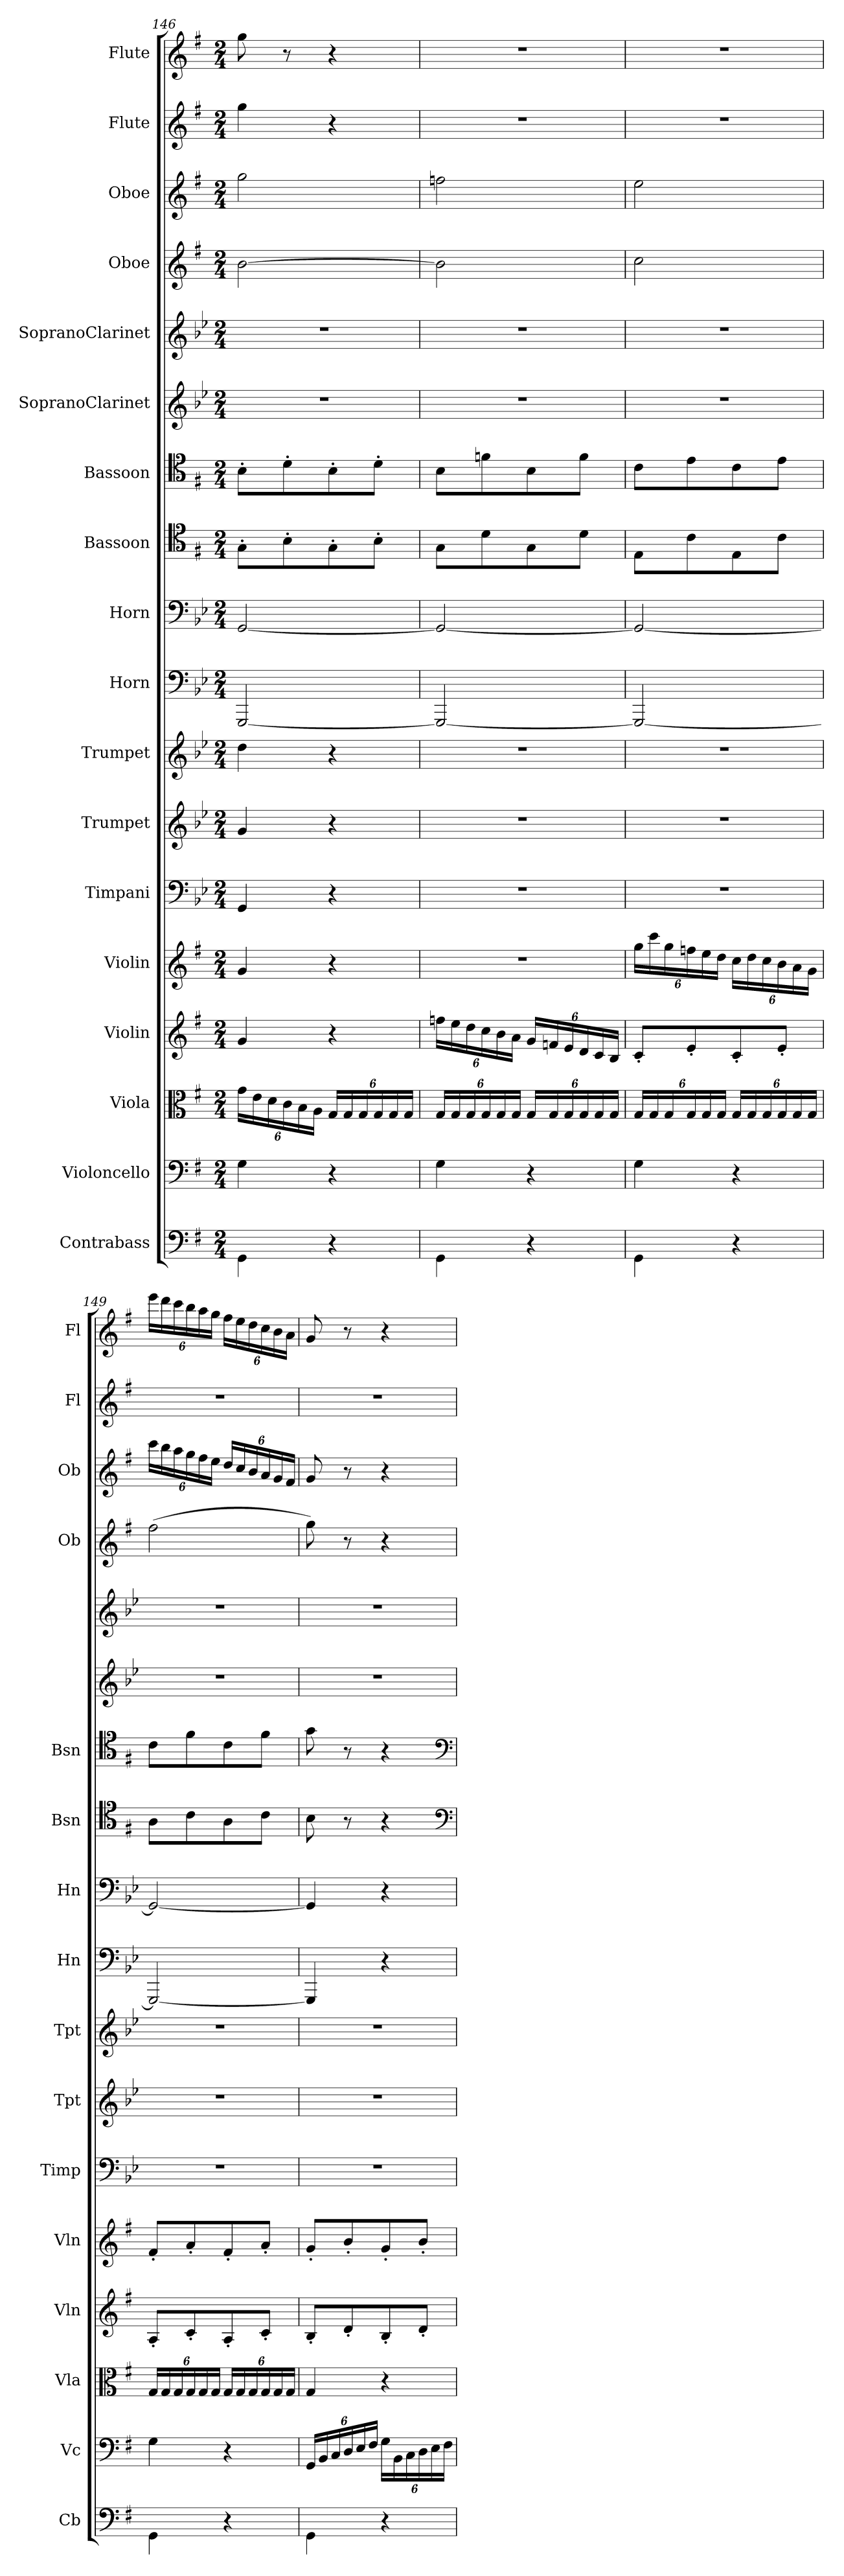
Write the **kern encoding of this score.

**kern	**kern	**kern	**kern	**kern	**kern	**kern	**kern	**kern	**kern	**kern	**kern	**kern	**kern	**kern	**kern	**kern	**kern
*part18	*part17	*part16	*part15	*part14	*part13	*part12	*part11	*part10	*part9	*part8	*part7	*part6	*part5	*part4	*part3	*part2	*part1
*staff18	*staff17	*staff16	*staff15	*staff14	*staff13	*staff12	*staff11	*staff10	*staff9	*staff8	*staff7	*staff6	*staff5	*staff4	*staff3	*staff2	*staff1
*I"Contrabass	*I"Violoncello	*I"Viola	*I"Violin	*I"Violin	*I"Timpani	*I"Trumpet	*I"Trumpet	*I"Horn	*I"Horn	*I"Bassoon	*I"Bassoon	*I"SopranoClarinet	*I"SopranoClarinet	*I"Oboe	*I"Oboe	*I"Flute	*I"Flute
*I'Cb	*I'Vc	*I'Vla	*I'Vln	*I'Vln	*I'Timp	*I'Tpt	*I'Tpt	*I'Hn	*I'Hn	*I'Bsn	*I'Bsn	*	*	*I'Ob	*I'Ob	*I'Fl	*I'Fl
*clefF4	*clefF4	*clefC3	*clefG2	*clefG2	*clefF4	*clefG2	*clefG2	*clefF4	*clefF4	*clefC4	*clefC4	*clefG2	*clefG2	*clefG2	*clefG2	*clefG2	*clefG2
*k[f#]	*k[f#]	*k[f#]	*k[f#]	*k[f#]	*k[b-e-]	*k[b-e-]	*k[b-e-]	*k[b-e-]	*k[b-e-]	*k[f#]	*k[f#]	*k[b-e-]	*k[b-e-]	*k[f#]	*k[f#]	*k[f#]	*k[f#]
*M2/4	*M2/4	*M2/4	*M2/4	*M2/4	*M2/4	*M2/4	*M2/4	*M2/4	*M2/4	*M2/4	*M2/4	*M2/4	*M2/4	*M2/4	*M2/4	*M2/4	*M2/4
=146	=146	=146	=146	=146	=146	=146	=146	=146	=146	=146	=146	=146	=146	=146	=146	=146	=146
4GG\	4G\	24g\LL	4g/	4g/	4GG/	4g/	4dd\	[2GGG/	[2GG/	8G'\L	8B'\L	2r	2r	[2b\	2gg\	4gg\	8gg\
.	.	24e\	.	.	.	.	.	.	.	.	.	.	.	.	.	.	.
.	.	24d\	.	.	.	.	.	.	.	.	.	.	.	.	.	.	.
.	.	24c\	.	.	.	.	.	.	.	8B'\	8d'\	.	.	.	.	.	8r
.	.	24B\	.	.	.	.	.	.	.	.	.	.	.	.	.	.	.
.	.	24A\JJ	.	.	.	.	.	.	.	.	.	.	.	.	.	.	.
4r	4r	24G/LL	4r	4r	4r	4r	4r	.	.	8G'\	8B'\	.	.	.	.	4r	4r
.	.	24G/	.	.	.	.	.	.	.	.	.	.	.	.	.	.	.
.	.	24G/	.	.	.	.	.	.	.	.	.	.	.	.	.	.	.
.	.	24G/	.	.	.	.	.	.	.	8B'\J	8d'\J	.	.	.	.	.	.
.	.	24G/	.	.	.	.	.	.	.	.	.	.	.	.	.	.	.
.	.	24G/JJ	.	.	.	.	.	.	.	.	.	.	.	.	.	.	.
=147	=147	=147	=147	=147	=147	=147	=147	=147	=147	=147	=147	=147	=147	=147	=147	=147	=147
4GG\	4G\	24G/LL	24ffn\LL	2r	2r	2r	2r	2GGG/_	2GG/_	8G\L	8B\L	2r	2r	2b\]	2ffn\	2r	2r
.	.	24G/	24ee\	.	.	.	.	.	.	.	.	.	.	.	.	.	.
.	.	24G/	24dd\	.	.	.	.	.	.	.	.	.	.	.	.	.	.
.	.	24G/	24cc\	.	.	.	.	.	.	8d\	8fn\	.	.	.	.	.	.
.	.	24G/	24b\	.	.	.	.	.	.	.	.	.	.	.	.	.	.
.	.	24G/JJ	24a\JJ	.	.	.	.	.	.	.	.	.	.	.	.	.	.
4r	4r	24G/LL	24g/LL	.	.	.	.	.	.	8G\	8B\	.	.	.	.	.	.
.	.	24G/	24fn/	.	.	.	.	.	.	.	.	.	.	.	.	.	.
.	.	24G/	24e/	.	.	.	.	.	.	.	.	.	.	.	.	.	.
.	.	24G/	24d/	.	.	.	.	.	.	8d\J	8f\J	.	.	.	.	.	.
.	.	24G/	24c/	.	.	.	.	.	.	.	.	.	.	.	.	.	.
.	.	24G/JJ	24B/JJ	.	.	.	.	.	.	.	.	.	.	.	.	.	.
=148	=148	=148	=148	=148	=148	=148	=148	=148	=148	=148	=148	=148	=148	=148	=148	=148	=148
4GG\	4G\	24G/LL	8c'/L	24gg\LL	2r	2r	2r	2GGG/_	2GG/_	8E\L	8c\L	2r	2r	2cc\	2ee\	2r	2r
.	.	24G/	.	24ccc\	.	.	.	.	.	.	.	.	.	.	.	.	.
.	.	24G/	.	24gg\	.	.	.	.	.	.	.	.	.	.	.	.	.
.	.	24G/	8e'/	24ffn\	.	.	.	.	.	8c\	8e\	.	.	.	.	.	.
.	.	24G/	.	24ee\	.	.	.	.	.	.	.	.	.	.	.	.	.
.	.	24G/JJ	.	24dd\JJ	.	.	.	.	.	.	.	.	.	.	.	.	.
4r	4r	24G/LL	8c'/	24cc\LL	.	.	.	.	.	8E\	8c\	.	.	.	.	.	.
.	.	24G/	.	24dd\	.	.	.	.	.	.	.	.	.	.	.	.	.
.	.	24G/	.	24cc\	.	.	.	.	.	.	.	.	.	.	.	.	.
.	.	24G/	8e'/J	24b\	.	.	.	.	.	8c\J	8e\J	.	.	.	.	.	.
.	.	24G/	.	24a\	.	.	.	.	.	.	.	.	.	.	.	.	.
.	.	24G/JJ	.	24g\JJ	.	.	.	.	.	.	.	.	.	.	.	.	.
=149	=149	=149	=149	=149	=149	=149	=149	=149	=149	=149	=149	=149	=149	=149	=149	=149	=149
4GG\	4G\	24G/LL	8A'/L	8f#'/L	2r	2r	2r	2GGG/_	2GG/_	8A\L	8c\L	2r	2r	(2ff#\	24ccc\LL	2r	24eee\LL
.	.	24G/	.	.	.	.	.	.	.	.	.	.	.	.	24bb\	.	24ddd\
.	.	24G/	.	.	.	.	.	.	.	.	.	.	.	.	24aa\	.	24ccc\
.	.	24G/	8c'/	8a'/	.	.	.	.	.	8c\	8f#\	.	.	.	24gg\	.	24bb\
.	.	24G/	.	.	.	.	.	.	.	.	.	.	.	.	24ff#\	.	24aa\
.	.	24G/JJ	.	.	.	.	.	.	.	.	.	.	.	.	24ee\JJ	.	24gg\JJ
4r	4r	24G/LL	8A'/	8f#'/	.	.	.	.	.	8A\	8c\	.	.	.	24dd/LL	.	24ff#\LL
.	.	24G/	.	.	.	.	.	.	.	.	.	.	.	.	24cc/	.	24ee\
.	.	24G/	.	.	.	.	.	.	.	.	.	.	.	.	24b/	.	24dd\
.	.	24G/	8c'/J	8a'/J	.	.	.	.	.	8c\J	8f#\J	.	.	.	24a/	.	24cc\
.	.	24G/	.	.	.	.	.	.	.	.	.	.	.	.	24g/	.	24b\
.	.	24G/JJ	.	.	.	.	.	.	.	.	.	.	.	.	24f#/JJ	.	24a\JJ
=150	=150	=150	=150	=150	=150	=150	=150	=150	=150	=150	=150	=150	=150	=150	=150	=150	=150
4GG\	24GG/LL	4G/	8B'/L	8g'/L	2r	2r	2r	4GGG/]	4GG/]	8B\	8g\	2r	2r	8gg\)	8g/	2r	8g/
.	24BB/	.	.	.	.	.	.	.	.	.	.	.	.	.	.	.	.
.	24C/	.	.	.	.	.	.	.	.	.	.	.	.	.	.	.	.
.	24D/	.	8d'/	8b'/	.	.	.	.	.	8r	8r	.	.	8r	8r	.	8r
.	24E/	.	.	.	.	.	.	.	.	.	.	.	.	.	.	.	.
.	24F#/JJ	.	.	.	.	.	.	.	.	.	.	.	.	.	.	.	.
4r	24G\LL	4r	8B'/	8g'/	.	.	.	4r	4r	4r	4r	.	.	4r	4r	.	4r
.	24BB\	.	.	.	.	.	.	.	.	.	.	.	.	.	.	.	.
.	24C\	.	.	.	.	.	.	.	.	.	.	.	.	.	.	.	.
.	24D\	.	8d'/J	8b'/J	.	.	.	.	.	.	.	.	.	.	.	.	.
.	24E\	.	.	.	.	.	.	.	.	.	.	.	.	.	.	.	.
.	24F#\JJ	.	.	.	.	.	.	.	.	.	.	.	.	.	.	.	.
*	*	*	*	*	*	*	*	*	*	*clefF4	*clefF4	*	*	*	*	*	*
=	=	=	=	=	=	=	=	=	=	=	=	=	=	=	=	=	=
*-	*-	*-	*-	*-	*-	*-	*-	*-	*-	*-	*-	*-	*-	*-	*-	*-	*-
